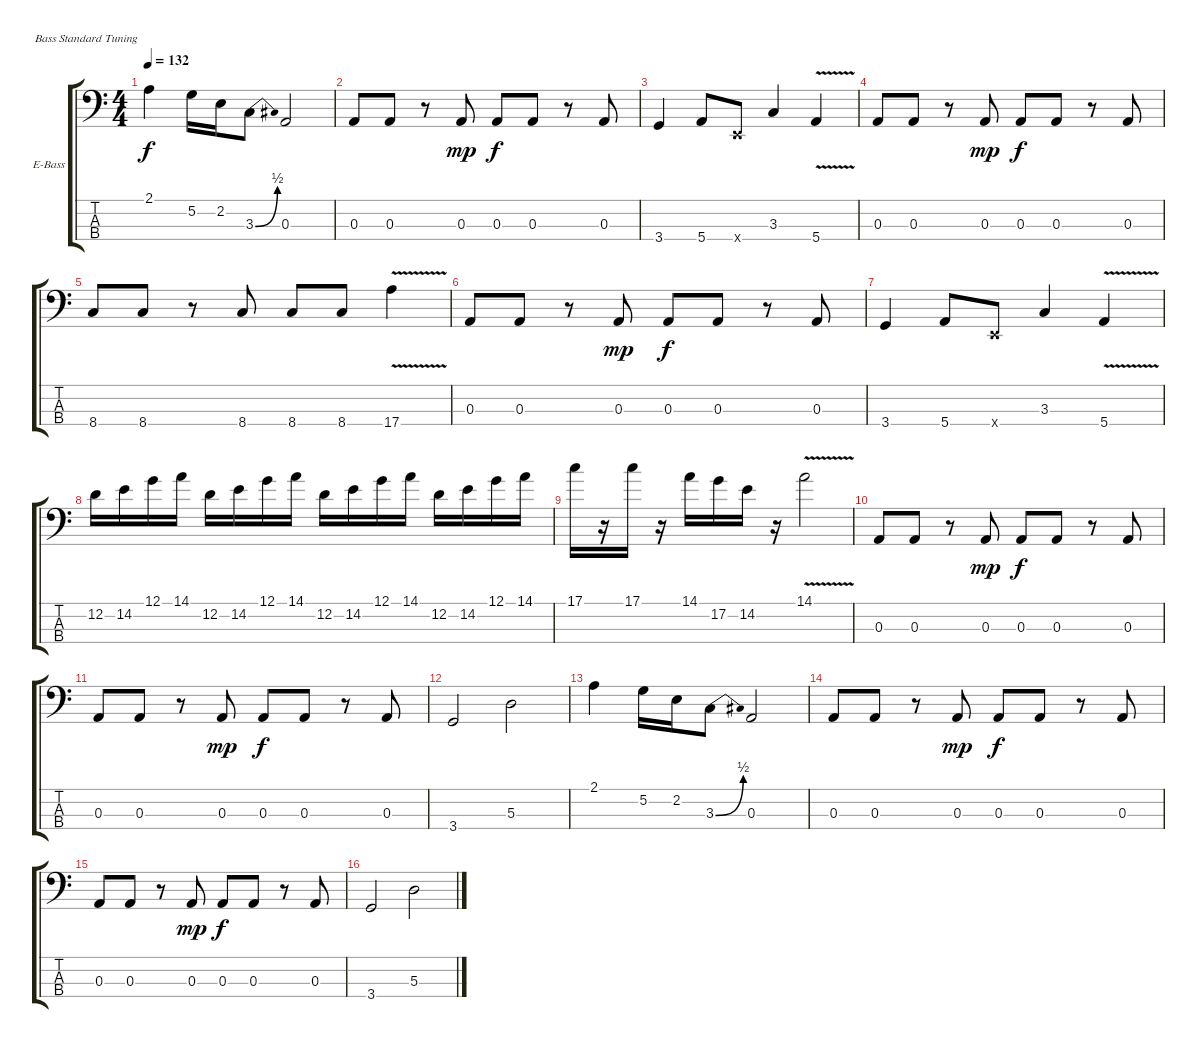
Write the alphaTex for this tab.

\bracketExtendMode groupsimilarinstruments
\firstSystemTrackNameOrientation horizontal
\otherSystemsTrackNameOrientation horizontal
\track ("bass" "E-Bass") {instrument slapbass1}
\staff {score tabs}
\tuning (G2 D2 A1 E1)
\ts (4 4)
\tempo 132
\clef f4
\ks c
2.1.4{dy f} 5.2.16 2.2.16 3.3{be (bend 0 0 60 2)}.8 0.3.2 |
0.3.8 0.3.8 r.8 0.3.8{dy mp} 0.3.8{dy f} 0.3.8 r.8 0.3.8 |
3.4.4 5.4.8 0.4{x}.8 3.3.4 5.4{v}.4 |
0.3.8 0.3.8 r.8 0.3.8{dy mp} 0.3.8{dy f} 0.3.8 r.8 0.3.8 |
8.4.8 8.4.8 r.8 8.4.8 8.4.8 8.4.8 17.4{v}.4 |
0.3.8 0.3.8 r.8 0.3.8{dy mp} 0.3.8{dy f} 0.3.8 r.8 0.3.8 |
3.4.4 5.4.8 0.4{x}.8 3.3.4 5.4{v}.4 |
12.2.16 14.2.16 12.1.16 14.1.16 12.2.16 14.2.16 12.1.16 14.1.16 12.2.16 14.2.16 12.1.16 14.1.16 12.2.16 14.2.16 12.1.16 14.1.16 |
17.1.16 r.16 17.1.16 r.16 14.1.16 17.2.16 14.2.16 r.16 14.1{v}.2 |
0.3.8 0.3.8 r.8 0.3.8{dy mp} 0.3.8{dy f} 0.3.8 r.8 0.3.8 |
0.3.8 0.3.8 r.8 0.3.8{dy mp} 0.3.8{dy f} 0.3.8 r.8 0.3.8 |
3.4.2 5.3.2 |
2.1.4 5.2.16 2.2.16 3.3{be (bend 0 0 60 2)}.8 0.3.2 |
0.3.8 0.3.8 r.8 0.3.8{dy mp} 0.3.8{dy f} 0.3.8 r.8 0.3.8 |
0.3.8 0.3.8 r.8 0.3.8{dy mp} 0.3.8{dy f} 0.3.8 r.8 0.3.8 |
3.4.2 5.3.2
